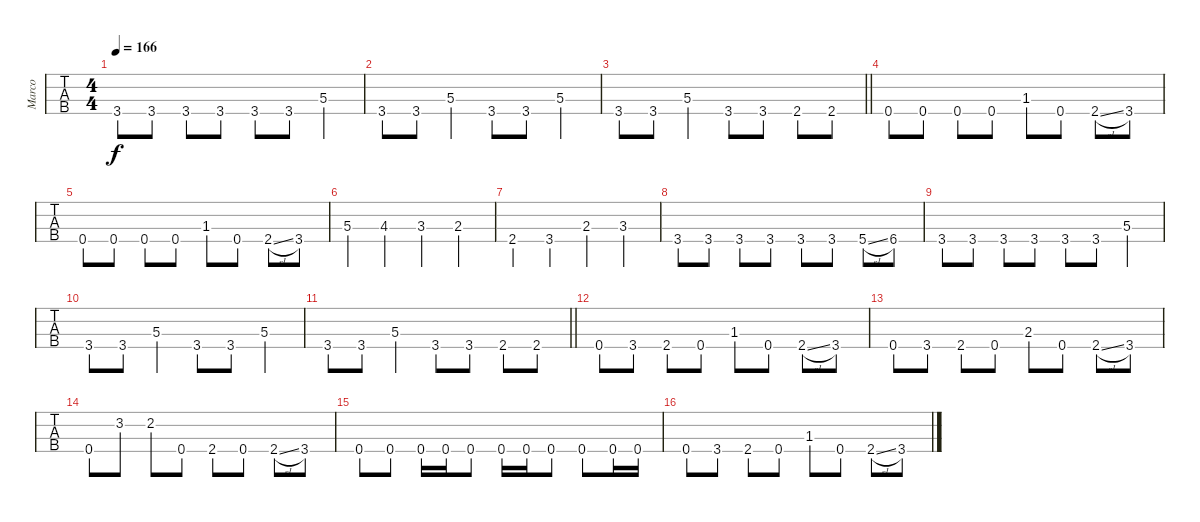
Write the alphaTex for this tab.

\track ("Marco" "Marco") {instrument electricbasspick}
\staff {tabs}
\tuning (F2 C2 G1 D1) {hide}
\ts (4 4)
\tempo 166
\clef f4
\ks f
3.4.8{dy f} 3.4.8 3.4.8 3.4.8 3.4.8 3.4.8 5.3.4 |
3.4.8 3.4.8 5.3.4 3.4.8 3.4.8 5.3.4 |
\barLineRight lightlight
3.4.8 3.4.8 5.3.4 3.4.8 3.4.8 2.4.8 2.4.8 |
\section ("" "")
0.4.8 0.4.8 0.4.8 0.4.8 1.3.8 0.4.8 2.4{sl}.8 3.4.8 |
0.4.8 0.4.8 0.4.8 0.4.8 1.3.8 0.4.8 2.4{sl}.8 3.4.8 |
5.3.4 4.3.4 3.3.4 2.3.4 |
2.4.4 3.4.4 2.3.4 3.3.4 |
3.4.8 3.4.8 3.4.8 3.4.8 3.4.8 3.4.8 5.4{sl}.8 6.4.8 |
3.4.8 3.4.8 3.4.8 3.4.8 3.4.8 3.4.8 5.3.4 |
3.4.8 3.4.8 5.3.4 3.4.8 3.4.8 5.3.4 |
\barLineRight lightlight
3.4.8 3.4.8 5.3.4 3.4.8 3.4.8 2.4.8 2.4.8 |
\section ("" "")
0.4.8 3.4.8 2.4.8 0.4.8 1.3.8 0.4.8 2.4{sl}.8 3.4.8 |
0.4.8 3.4.8 2.4.8 0.4.8 2.3.8 0.4.8 2.4{sl}.8 3.4.8 |
0.4.8 3.2.8 2.2.8 0.4.8 2.4.8 0.4.8 2.4{sl}.8 3.4.8 |
0.4.8 0.4.8 0.4.16 0.4.16 0.4.8 0.4.16 0.4.16 0.4.8 0.4.8 0.4.16 0.4.16 |
0.4.8 3.4.8 2.4.8 0.4.8 1.3.8 0.4.8 2.4{sl}.8 3.4.8
